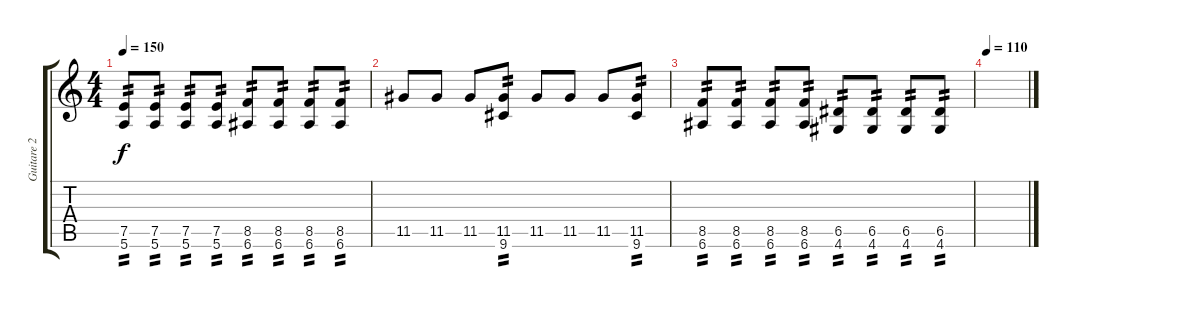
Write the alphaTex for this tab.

\track ("Guitare 2" "Guitare 2") {instrument distortionguitar}
\staff {score tabs}
\tuning (E4 B3 G3 D3 A2 E2) {hide}
\ts (4 4)
\tempo 150
\clef g2
\ks c
(7.5 5.6).8{tp 2 dy f} (7.5 5.6).8{tp 2} (7.5 5.6).8{tp 2} (7.5 5.6).8{tp 2} (8.5 6.6).8{tp 2} (8.5 6.6).8{tp 2} (8.5 6.6).8{tp 2} (8.5 6.6).8{tp 2} |
11.5.8 11.5.8 11.5.8 (11.5 9.6).8{tp 2} 11.5.8 11.5.8 11.5.8 (11.5 9.6).8{tp 2} |
(8.5 6.6).8{tp 2} (8.5 6.6).8{tp 2} (8.5 6.6).8{tp 2} (8.5 6.6).8{tp 2} (6.5 4.6).8{tp 2} (6.5 4.6).8{tp 2} (6.5 4.6).8{tp 2} (6.5 4.6).8{tp 2} |
\tempo 110
